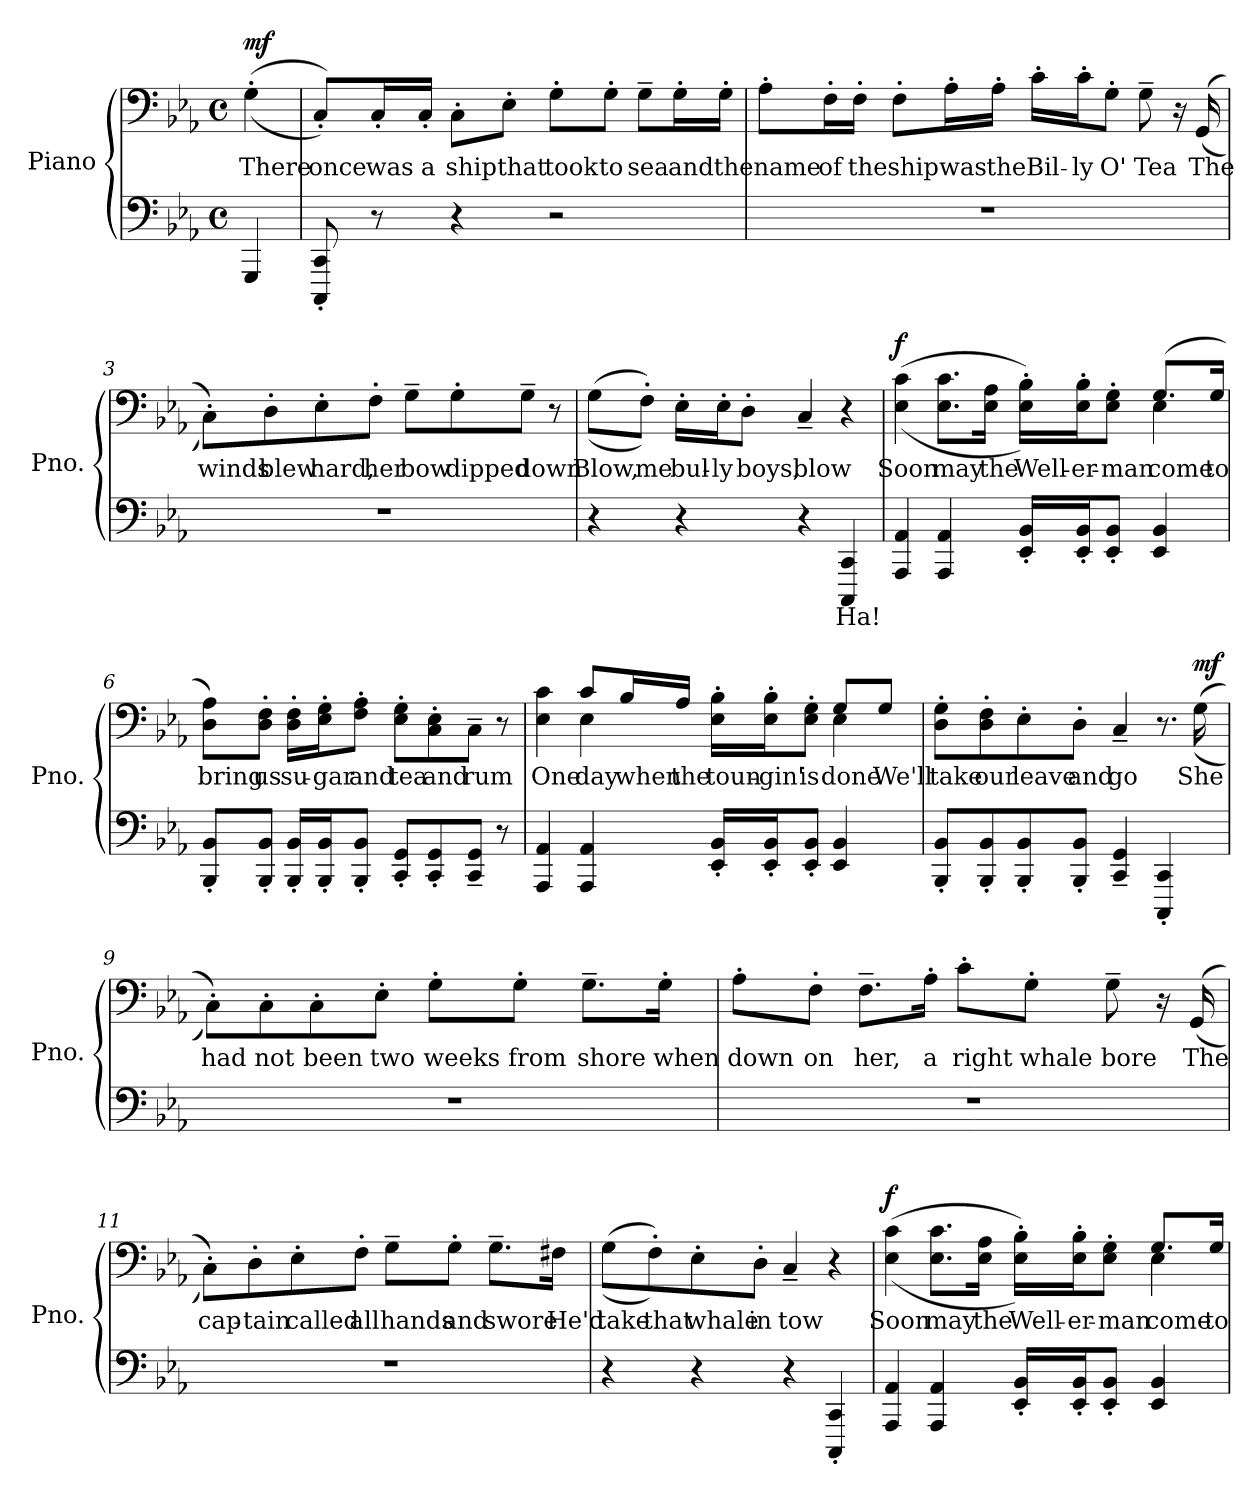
**kern	**text	**kern	**text	**dynam
*part1	*part1	*part1	*part1	*part1
*staff2	*staff2	*staff1	*staff1	*staff1/2
*I"Piano	*	*	*	*
*I'Pno.	*	*	*	*
*clefF4	*	*clefF4	*	*
*k[b-e-a-]	*	*k[b-e-a-]	*	*
*M4/4	*	*M4/4	*	*
*met(c)	*	*met(c)	*	*
*MM95	*	*MM95	*	*
=	=	=	=	=
!	!	!	!LO:LY:b	!LO:DY:b
4GGG/	.	(>(>4G'\	There	mf
=1	=1	=1	=1	=1
!	!	!	!LO:LY:b	!
8CCC/' 8CC/'	.	8C'/L))	once	.
!	!	!	!LO:LY:b	!
8r	.	16C'/L	was	.
!	!	!	!LO:LY:b	!
.	.	16C'/JJ	a	.
!	!	!	!LO:LY:b	!
4r	.	8C'\L	ship	.
!	!	!	!LO:LY:b	!
.	.	8E-'\J	that	.
!	!	!	!LO:LY:b	!
2r	.	8G'\L	took	.
!	!	!	!LO:LY:b	!
.	.	8G'\J	to	.
!	!	!	!LO:LY:b	!
.	.	8G~\L	sea	.
!	!	!	!LO:LY:b	!
.	.	16G'\L	and	.
!	!	!	!LO:LY:b	!
.	.	16G'\JJ	the	.
!!LO:LB:g=z
=2	=2	=2	=2	=2
!	!	!	!LO:LY:b	!
1r	.	8A-'\L	name	.
!	!	!	!LO:LY:b	!
.	.	16F'\L	of	.
!	!	!	!LO:LY:b	!
.	.	16F'\JJ	the	.
!	!	!	!LO:LY:b	!
.	.	8F'\L	ship	.
!	!	!	!LO:LY:b	!
.	.	16A-'\L	was	.
!	!	!	!LO:LY:b	!
.	.	16A-'\JJ	the	.
!	!	!	!LO:LY:b	!
.	.	16c'\LL	Bil-	.
!	!	!	!LO:LY:b	!
.	.	16c'\J	-ly	.
!	!	!	!LO:LY:b	!
.	.	8G'\J	O'	.
!	!	!	!LO:LY:b	!
.	.	8G~\	Tea	.
.	.	16r	.	.
!	!	!	!LO:LY:b	!
.	.	(<(<16GG/	The	.
=3	=3	=3	=3	=3
!	!	!	!LO:LY:b	!
1r	.	8C'\L))	winds	.
!	!	!	!LO:LY:b	!
.	.	8D'\	blew	.
!	!	!	!LO:LY:b	!
.	.	8E-'\	hard,	.
!	!	!	!LO:LY:b	!
.	.	8F'\J	her	.
!	!	!	!LO:LY:b	!
.	.	8G~\L	bow	.
!	!	!	!LO:LY:b	!
.	.	8G'\	dipped	.
!	!	!	!LO:LY:b	!
.	.	8G~\J	down	.
.	.	8r	.	.
!!LO:LB:g=z
=4	=4	=4	=4	=4
!	!	!	!LO:LY:b	!
4r	.	(>(>8G\L	Blow,	.
!	!	!	!LO:LY:b	!
.	.	8F'\J))	me	.
!	!	!	!LO:LY:b	!
4r	.	16E-'\LL	bul-	.
!	!	!	!LO:LY:b	!
.	.	16E-'\J	-ly	.
!	!	!	!LO:LY:b	!
.	.	8D'\J	boys,	.
!	!	!	!LO:LY:b	!
4r	.	4C~/	blow	.
!	!LO:LY:b	!	!	!
4CCC/ 4CC/	Ha!	4r	.	.
=5	=5	=5	=5	=5
!	!	!	!LO:LY:b	!LO:DY:b
*	*	*^	*	*
4AAA-/ 4AA-/	.	(>(>4E-\ 4c\	2.ryy	Soon	f
!	!	!	!	!LO:LY:b	!
4AAA-/ 4AA-/	.	8.E-\ 8.c\L	.	may	.
!	!	!	!	!LO:LY:b	!
.	.	16E-\ 16A-\Jk	.	the	.
!	!	!	!	!LO:LY:b	!
16EE-/' 16BB-/'LL	.	16E-\' 16B-\'LL))	.	Well-	.
!	!	!	!	!LO:LY:b	!
16EE-/' 16BB-/'J	.	16E-\' 16B-\'J	.	-er-	.
!	!	!	!	!LO:LY:b	!
8EE-/' 8BB-/'J	.	8E-\' 8G\'J	.	-man	.
!	!	!	!	!LO:LY:b	!
4EE-/ 4BB-/	.	(>8.G/L	4E-\	come	.
!	!	!	!	!LO:LY:b	!
.	.	16G/Jk	.	to	.
*	*	*v	*v	*	*
!!LO:LB:g=z
=6	=6	=6	=6	=6
!	!	!	!LO:LY:b	!
8BBB-/' 8BB-/'L	.	8D\ 8A-\L)	bring	.
!	!	!	!LO:LY:b	!
8BBB-/' 8BB-/'J	.	8D\' 8F\'J	us	.
!	!	!	!LO:LY:b	!
16BBB-/' 16BB-/'LL	.	16D\' 16F\'LL	su-	.
!	!	!	!LO:LY:b	!
16BBB-/' 16BB-/'J	.	16E-\' 16G\'J	-gar	.
!	!	!	!LO:LY:b	!
8BBB-/' 8BB-/'J	.	8F\' 8A-\'J	and	.
!	!	!	!LO:LY:b	!
8CC/' 8GG/'L	.	8E-\' 8G\'L	tea	.
!	!	!	!LO:LY:b	!
8CC/' 8GG/'	.	8C\' 8E-\'	and	.
!	!	!	!LO:LY:b	!
8CC/~ 8GG/~J	.	8C~\J	rum	.
8r	.	8r	.	.
=7	=7	=7	=7	=7
!	!	!	!LO:LY:b	!
*	*	*^	*	*
4AAA-/ 4AA-/	.	4E-\ 4c\	4ryy	One	.
!	!	!	!	!LO:LY:b	!
4AAA-/ 4AA-/	.	8c/L	4E-\	day	.
!	!	!	!	!LO:LY:b	!
.	.	16B-/L	.	when	.
!	!	!	!	!LO:LY:b	!
.	.	16A-/JJ	.	the	.
!	!	!	!	!LO:LY:b	!
16EE-/' 16BB-/'LL	.	16E-\' 16B-\'LL	4ryy	toun-	.
!	!	!	!	!LO:LY:b	!
16EE-/' 16BB-/'J	.	16E-\' 16B-\'J	.	-gin'	.
!	!	!	!	!LO:LY:b	!
8EE-/' 8BB-/'J	.	8E-\' 8G\'J	.	is	.
!	!	!	!	!LO:LY:b	!
4EE-/ 4BB-/	.	8G/L	4E-\	done	.
!	!	!	!	!LO:LY:b	!
.	.	8G/J	.	We'll	.
*	*	*v	*v	*	*
!!LO:LB:g=z
=8	=8	=8	=8	=8
!	!	!	!LO:LY:b	!
8BBB-/' 8BB-/'L	.	8D\' 8G\'L	take	.
!	!	!	!LO:LY:b	!
8BBB-/' 8BB-/'	.	8D\' 8F\'	our	.
!	!	!	!LO:LY:b	!
8BBB-/' 8BB-/'	.	8E-'\	leave	.
!	!	!	!LO:LY:b	!
8BBB-/' 8BB-/'J	.	8D'\J	and	.
!	!	!	!LO:LY:b	!
4CC/~ 4GG/~	.	4C~/	go	.
4CCC/' 4CC/'	.	8.r	.	.
!	!	!	!LO:LY:b	!LO:DY:b
.	.	(>(>16G\	She	mf
=9	=9	=9	=9	=9
!	!	!	!LO:LY:b	!
1r	.	8C'\L))	had	.
!	!	!	!LO:LY:b	!
.	.	8C'\	not	.
!	!	!	!LO:LY:b	!
.	.	8C'\	been	.
!	!	!	!LO:LY:b	!
.	.	8E-'\J	two	.
!	!	!	!LO:LY:b	!
.	.	8G'\L	weeks	.
!	!	!	!LO:LY:b	!
.	.	8G'\J	from	.
!	!	!	!LO:LY:b	!
.	.	8.G~\L	shore	.
!	!	!	!LO:LY:b	!
.	.	16G'\Jk	when	.
!!LO:PB:g=z
=10	=10	=10	=10	=10
!	!	!	!LO:LY:b	!
1r	.	8A-'\L	down	.
!	!	!	!LO:LY:b	!
.	.	8F'\J	on	.
!	!	!	!LO:LY:b	!
.	.	8.F~\L	her,	.
!	!	!	!LO:LY:b	!
.	.	16A-'\Jk	a	.
!	!	!	!LO:LY:b	!
.	.	8c'\L	right	.
!	!	!	!LO:LY:b	!
.	.	8G'\J	whale	.
!	!	!	!LO:LY:b	!
.	.	8G~\	bore	.
.	.	16r	.	.
!	!	!	!LO:LY:b	!
.	.	(<(<16GG/	The	.
=11	=11	=11	=11	=11
!	!	!	!LO:LY:b	!
1r	.	8C'\L))	cap-	.
!	!	!	!LO:LY:b	!
.	.	8D'\	-tain	.
!	!	!	!LO:LY:b	!
.	.	8E-'\	called	.
!	!	!	!LO:LY:b	!
.	.	8F'\J	all	.
!	!	!	!LO:LY:b	!
.	.	8G~\L	hands	.
!	!	!	!LO:LY:b	!
.	.	8G'\J	and	.
!	!	!	!LO:LY:b	!
.	.	8.G~\L	swore	.
!	!	!	!LO:LY:b	!
.	.	16F#X\Jk	He'd	.
!!LO:LB:g=z
=12	=12	=12	=12	=12
!	!	!	!LO:LY:b	!
4r	.	(>(>8G\L	take	.
!	!	!	!LO:LY:b	!
.	.	8F'\))	that	.
!	!	!	!LO:LY:b	!
4r	.	8E-'\	whale	.
!	!	!	!LO:LY:b	!
.	.	8D'\J	in	.
!	!	!	!LO:LY:b	!
4r	.	4C~/	tow	.
4CCC/' 4CC/'	.	4r	.	.
=13	=13	=13	=13	=13
!	!	!	!LO:LY:b	!LO:DY:b
*	*	*^	*	*
4AAA-/ 4AA-/	.	(>(>4E-\ 4c\	2.ryy	Soon	f
!	!	!	!	!LO:LY:b	!
4AAA-/ 4AA-/	.	8.E-\ 8.c\L	.	may	.
!	!	!	!	!LO:LY:b	!
.	.	16E-\ 16A-\Jk	.	the	.
!	!	!	!	!LO:LY:b	!
16EE-/' 16BB-/'LL	.	16E-\' 16B-\'LL))	.	Well-	.
!	!	!	!	!LO:LY:b	!
16EE-/' 16BB-/'J	.	16E-\' 16B-\'J	.	-er-	.
!	!	!	!	!LO:LY:b	!
8EE-/' 8BB-/'J	.	8E-\' 8G\'J	.	-man	.
!	!	!	!	!LO:LY:b	!
4EE-/ 4BB-/	.	8.G/L	4E-\	come	.
!	!	!	!	!LO:LY:b	!
.	.	16G/Jk	.	to	.
*	*	*v	*v	*	*
=	=	=	=	=
*-	*-	*-	*-	*-
